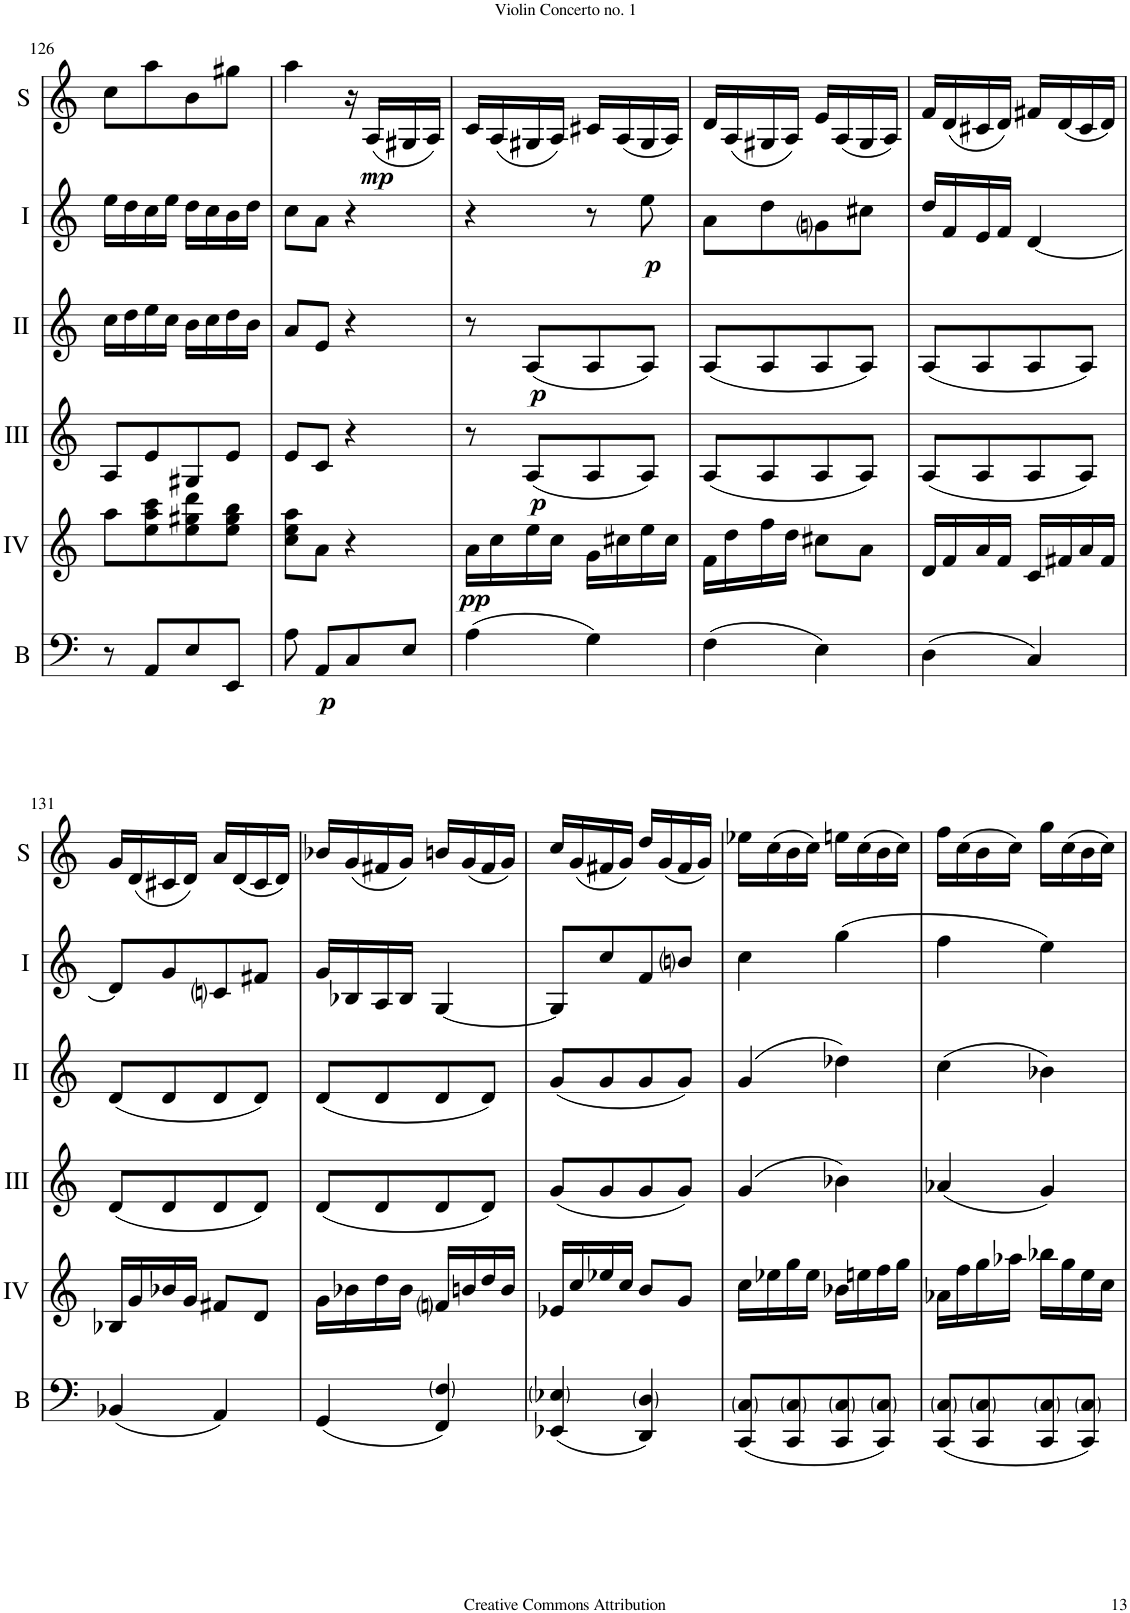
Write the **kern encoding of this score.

**kern	**dynam	**kern	**dynam	**kern	**dynam	**kern	**dynam	**kern	**dynam	**kern	**dynam
*part6	*part6	*part5	*part5	*part4	*part4	*part3	*part3	*part2	*part2	*part1	*part1
*staff6	*staff6	*staff5	*staff5	*staff4	*staff4	*staff3	*staff3	*staff2	*staff2	*staff1	*staff1
*I"Bass	*	*I"Acc. 4	*	*I"Acc. 3	*	*I"Acc. 2	*	*I"Acc. 1	*	*I"Solo	*
*I'B	*	*	*	*	*	*	*	*	*	*I'S	*
!!LO:PB:g=z
*clefF4	*	*clefG2	*	*clefG2	*	*clefG2	*	*clefG2	*	*clefG2	*
*Trd7c12	*	*Trd7c12	*	*	*	*	*	*	*	*	*
*k[]	*	*k[]	*	*k[]	*	*k[]	*	*k[]	*	*k[]	*
*M2/4	*	*M2/4	*	*M2/4	*	*M2/4	*	*M2/4	*	*M2/4	*
=126	=126	=126	=126	=126	=126	=126	=126	=126	=126	=126	=126
8r	.	8aa\L	.	8A/L	.	16cc\LL	.	16ee\LL	.	8cc\L	.
.	.	.	.	.	.	16dd\	.	16dd\	.	.	.
8AA/L	.	8ee\ 8aa\ 8ccc\	.	8e/	.	16ee\	.	16cc\	.	8aa\	.
.	.	.	.	.	.	16cc\JJ	.	16ee\JJ	.	.	.
8E/	.	8ee\ 8gg#X\ 8ddd\	.	8G#X/	.	16b\LL	.	16dd\LL	.	8b\	.
.	.	.	.	.	.	16cc\	.	16cc\	.	.	.
8EE/J	.	8ee\ 8gg#\ 8bb\J	.	8e/J	.	16dd\	.	16b\	.	8gg#X\J	.
.	.	.	.	.	.	16b\JJ	.	16dd\JJ	.	.	.
=127	=127	=127	=127	=127	=127	=127	=127	=127	=127	=127	=127
8A\	.	8cc\ 8ee\ 8aa\L	.	8e/L	.	8a/L	.	8cc\L	.	4aa\	.
!	!LO:DY:b	!	!	!	!	!	!	!	!	!	!
8AA/L	p	8a\J	.	8c/J	.	8e/J	.	8a\J	.	.	.
8C/	.	4r	.	4r	.	4r	.	4r	.	16r	.
!	!	!	!	!	!	!	!	!	!	!	!LO:DY:b
.	.	.	.	.	.	.	.	.	.	(16A/LL	mp
8E/J	.	.	.	.	.	.	.	.	.	16G#X/	.
.	.	.	.	.	.	.	.	.	.	16A/JJ)	.
=128	=128	=128	=128	=128	=128	=128	=128	=128	=128	=128	=128
!	!	!	!LO:DY:b	!	!	!	!	!	!	!	!
(4A\	.	16a\LL	pp	8r	.	8r	.	4r	.	16c/LL	.
.	.	16cc\	.	.	.	.	.	.	.	(16A/	.
!	!	!	!	!	!LO:DY:b	!	!LO:DY:b	!	!	!	!
.	.	16ee\	.	(8A/L	p	(8A/L	p	.	.	16G#X/	.
.	.	16cc\JJ	.	.	.	.	.	.	.	16A/JJ)	.
4G\)	.	16g\LL	.	8A/	.	8A/	.	8r	.	16c#X/LL	.
.	.	16cc#X\	.	.	.	.	.	.	.	(16A/	.
!	!	!	!	!	!	!	!	!	!LO:DY:b	!	!
.	.	16ee\	.	8A/J)	.	8A/J)	.	8ee\	p	16G#/	.
.	.	16cc#\JJ	.	.	.	.	.	.	.	16A/JJ)	.
=129	=129	=129	=129	=129	=129	=129	=129	=129	=129	=129	=129
(4F\	.	16f\LL	.	(8A/L	.	(8A/L	.	8a\L	.	16d/LL	.
.	.	16dd\	.	.	.	.	.	.	.	(16A/	.
.	.	16ff\	.	8A/	.	8A/	.	8dd\	.	16G#X/	.
.	.	16dd\JJ	.	.	.	.	.	.	.	16A/JJ)	.
4E\)	.	8cc#X\L	.	8A/	.	8A/	.	8gni\	.	16e/LL	.
.	.	.	.	.	.	.	.	.	.	(16A/	.
.	.	8a\J	.	8A/J)	.	8A/J)	.	8cc#X\J	.	16G#/	.
.	.	.	.	.	.	.	.	.	.	16A/JJ)	.
=130	=130	=130	=130	=130	=130	=130	=130	=130	=130	=130	=130
(4D\	.	16d/LL	.	(8A/L	.	(8A/L	.	16dd/LL	.	16f/LL	.
.	.	16f/	.	.	.	.	.	16f/	.	(16d/	.
.	.	16a/	.	8A/	.	8A/	.	16e/	.	16c#X/	.
.	.	16f/JJ	.	.	.	.	.	16f/JJ	.	16d/JJ)	.
4C/)	.	16c/LL	.	8A/	.	8A/	.	[4d/	.	16f#X/LL	.
.	.	16f#X/	.	.	.	.	.	.	.	(16d/	.
.	.	16a/	.	8A/J)	.	8A/J)	.	.	.	16c#/	.
.	.	16f#/JJ	.	.	.	.	.	.	.	16d/JJ)	.
!!LO:LB:g=z
=131	=131	=131	=131	=131	=131	=131	=131	=131	=131	=131	=131
(4BB-X/	.	16B-X/LL	.	(8d/L	.	(8d/L	.	8d/L]	.	16g/LL	.
.	.	16g/	.	.	.	.	.	.	.	(16d/	.
.	.	16b-X/	.	8d/	.	8d/	.	8g/	.	16c#X/	.
.	.	16g/JJ	.	.	.	.	.	.	.	16d/JJ)	.
4AA/)	.	8f#X/L	.	8d/	.	8d/	.	8cni/	.	16a/LL	.
.	.	.	.	.	.	.	.	.	.	(16d/	.
.	.	8d/J	.	8d/J)	.	8d/J)	.	8f#X/J	.	16c#/	.
.	.	.	.	.	.	.	.	.	.	16d/JJ)	.
=132	=132	=132	=132	=132	=132	=132	=132	=132	=132	=132	=132
(4GG/	.	16g\LL	.	(8d/L	.	(8d/L	.	16g/LL	.	16b-X/LL	.
.	.	16b-X\	.	.	.	.	.	16B-X/	.	(16g/	.
.	.	16dd\	.	8d/	.	8d/	.	16A/	.	16f#X/	.
.	.	16b-\JJ	.	.	.	.	.	16B-/JJ	.	16g/JJ)	.
4FF/ 4F/)	.	16fni/LL	.	8d/	.	8d/	.	[4G/	.	16bn/LL	.
.	.	16bn/	.	.	.	.	.	.	.	(16g/	.
.	.	16dd/	.	8d/J)	.	8d/J)	.	.	.	16f#/	.
.	.	16b/JJ	.	.	.	.	.	.	.	16g/JJ)	.
=133	=133	=133	=133	=133	=133	=133	=133	=133	=133	=133	=133
(4EE-X/ 4E-X/	.	16e-X/LL	.	(8g/L	.	(8g/L	.	8G/L]	.	16cc/LL	.
.	.	16cc/	.	.	.	.	.	.	.	(16g/	.
.	.	16ee-X/	.	8g/	.	8g/	.	8cc/	.	16f#X/	.
.	.	16cc/JJ	.	.	.	.	.	.	.	16g/JJ)	.
4DD/ 4D/)	.	8b/L	.	8g/	.	8g/	.	8f/	.	16dd/LL	.
.	.	.	.	.	.	.	.	.	.	(16g/	.
.	.	8g/J	.	8g/J)	.	8g/J)	.	8bni/J	.	16f#/	.
.	.	.	.	.	.	.	.	.	.	16g/JJ)	.
=134	=134	=134	=134	=134	=134	=134	=134	=134	=134	=134	=134
(8CC/ 8C/L	.	16cc\LL	.	(4g/	.	(4g/	.	4cc\	.	16ee-X\LL	.
.	.	16ee-X\	.	.	.	.	.	.	.	(16cc\	.
8CC/ 8C/	.	16gg\	.	.	.	.	.	.	.	16b\	.
.	.	16ee-\JJ	.	.	.	.	.	.	.	16cc\JJ)	.
8CC/ 8C/	.	16b-X\LL	.	4b-X\)	.	4dd-X\)	.	(4gg\	.	16een\LL	.
.	.	16een\	.	.	.	.	.	.	.	(16cc\	.
8CC/ 8C/J)	.	16ff\	.	.	.	.	.	.	.	16b\	.
.	.	16gg\JJ	.	.	.	.	.	.	.	16cc\JJ)	.
=135	=135	=135	=135	=135	=135	=135	=135	=135	=135	=135	=135
(8CC/ 8C/L	.	16a-X\LL	.	(4a-X/	.	(4cc\	.	4ff\	.	16ff\LL	.
.	.	16ff\	.	.	.	.	.	.	.	(16cc\	.
8CC/ 8C/	.	16gg\	.	.	.	.	.	.	.	16b\	.
.	.	16aa-X\JJ	.	.	.	.	.	.	.	16cc\JJ)	.
8CC/ 8C/	.	16bb-X\LL	.	4g/)	.	4b-X\)	.	4ee\)	.	16gg\LL	.
.	.	16gg\	.	.	.	.	.	.	.	(16cc\	.
8CC/ 8C/J)	.	16ee\	.	.	.	.	.	.	.	16b\	.
.	.	16cc\JJ	.	.	.	.	.	.	.	16cc\JJ)	.
=	=	=	=	=	=	=	=	=	=	=	=
*-	*-	*-	*-	*-	*-	*-	*-	*-	*-	*-	*-
